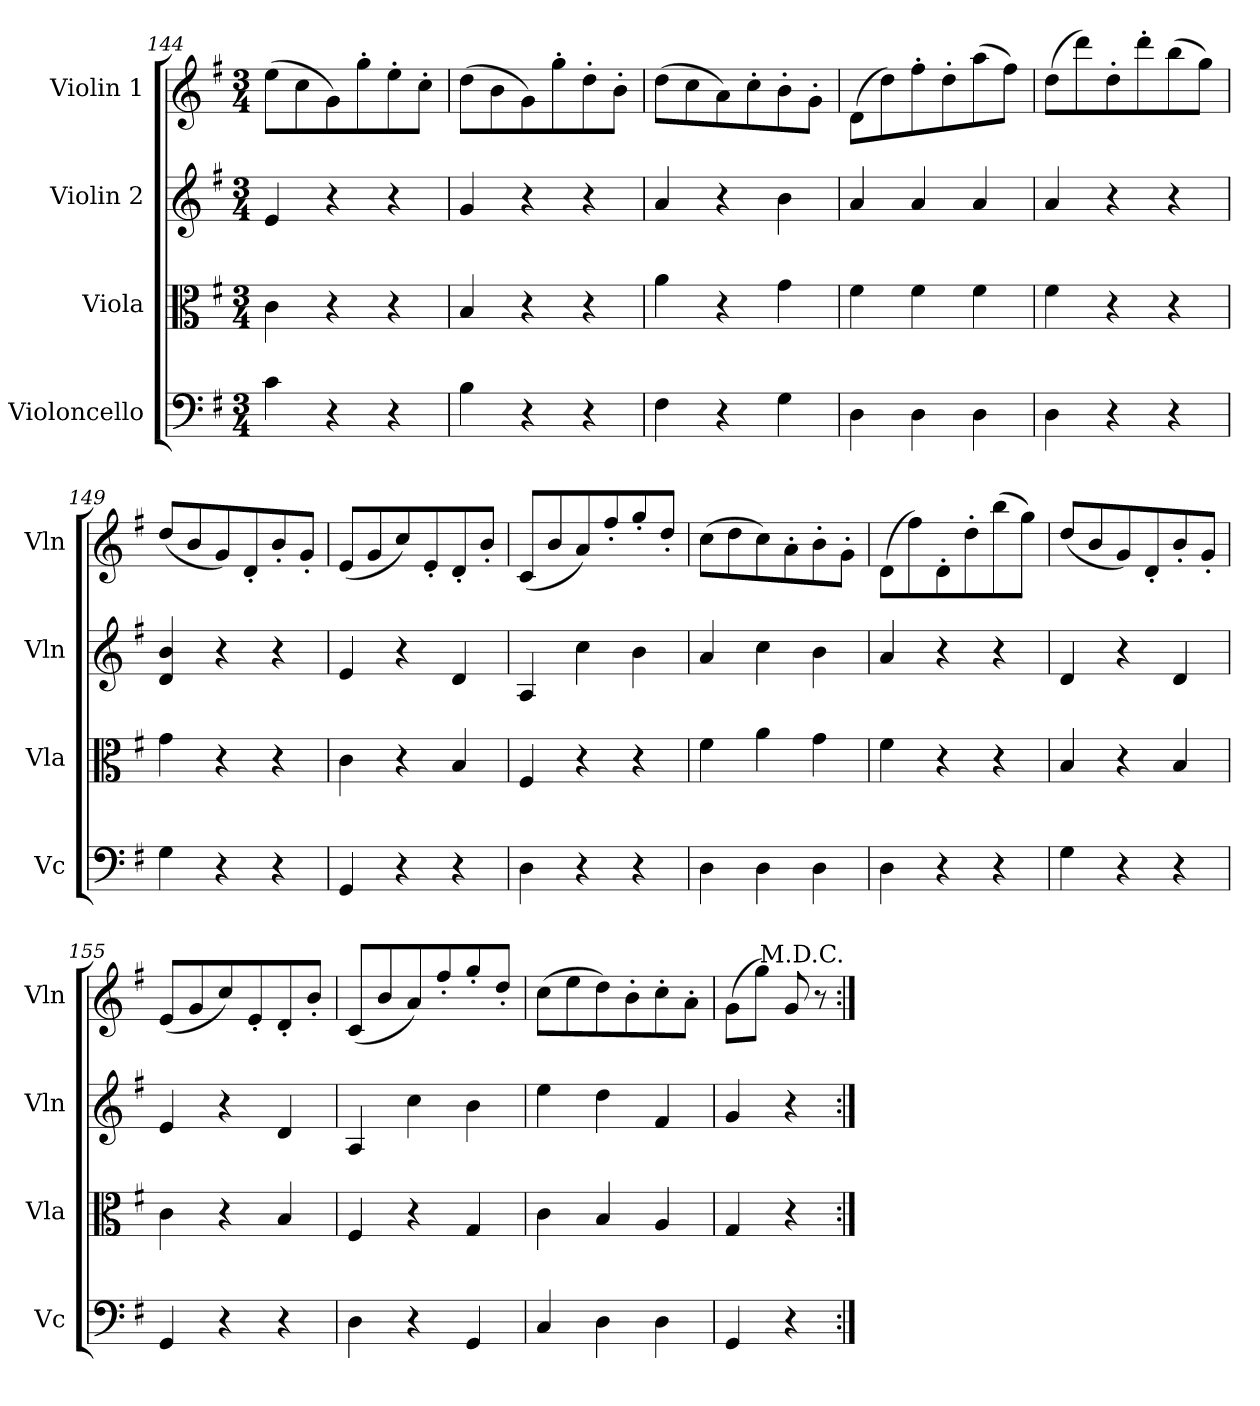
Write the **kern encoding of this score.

**kern	**kern	**kern	**kern
*part4	*part3	*part2	*part1
*staff4	*staff3	*staff2	*staff1
*I"Violoncello	*I"Viola	*I"Violin 2	*I"Violin 1
*I'Vc	*I'Vla	*I'Vln	*I'Vln
!!LO:LB:g=z
*clefF4	*clefC3	*clefG2	*clefG2
*k[f#]	*k[f#]	*k[f#]	*k[f#]
*M3/4	*M3/4	*M3/4	*M3/4
=144	=144	=144	=144
4c\	4c\	4e/	(>8ee\L
.	.	.	8cc\
4r	4r	4r	8g\)
.	.	.	8gg'\
4r	4r	4r	8ee'\
.	.	.	8cc'\J
=145	=145	=145	=145
4B\	4B/	4g/	(>8dd\L
.	.	.	8b\
4r	4r	4r	8g\)
.	.	.	8gg'\
4r	4r	4r	8dd'\
.	.	.	8b'\J
=146	=146	=146	=146
4F#\	4a\	4a/	(>8dd\L
.	.	.	8cc\
4r	4r	4r	8a\)
.	.	.	8cc'\
4G\	4g\	4b\	8b'\
.	.	.	8g'\J
=147	=147	=147	=147
4D\	4f#\	4a/	(>8d\L
.	.	.	8dd\)
4D\	4f#\	4a/	8ff#'\
.	.	.	8dd'\
4D\	4f#\	4a/	(>8aa\
.	.	.	8ff#\J)
=148	=148	=148	=148
4D\	4f#\	4a/	(>8dd\L
.	.	.	8ddd\)
4r	4r	4r	8dd'\
.	.	.	8ddd'\
4r	4r	4r	(>8bb\
.	.	.	8gg\J)
=149	=149	=149	=149
4G\	4g\	4d/ 4b/	(<8dd/L
.	.	.	8b/
4r	4r	4r	8g/)
.	.	.	8d'/
4r	4r	4r	8b'/
.	.	.	8g'/J
=150	=150	=150	=150
4GG/	4c\	4e/	(<8e/L
.	.	.	8g/
4r	4r	4r	8cc/)
.	.	.	8e'/
4r	4B/	4d/	8d'/
.	.	.	8b'/J
!!LO:PB:g=z
=151	=151	=151	=151
4D\	4F#/	4A/	(<8c/L
.	.	.	8b/
4r	4r	4cc\	8a/)
.	.	.	8ff#'/
4r	4r	4b\	8gg'/
.	.	.	8dd'/J
=152	=152	=152	=152
4D\	4f#\	4a/	(>8cc\L
.	.	.	8dd\
4D\	4a\	4cc\	8cc\)
.	.	.	8a'\
4D\	4g\	4b\	8b'\
.	.	.	8g'\J
=153	=153	=153	=153
4D\	4f#\	4a/	(>8d\L
.	.	.	8ff#\)
4r	4r	4r	8d'\
.	.	.	8dd'\
4r	4r	4r	(>8bb\
.	.	.	8gg\J)
=154	=154	=154	=154
4G\	4B/	4d/	(<8dd/L
.	.	.	8b/
4r	4r	4r	8g/)
.	.	.	8d'/
4r	4B/	4d/	8b'/
.	.	.	8g'/J
=155	=155	=155	=155
4GG/	4c\	4e/	(<8e/L
.	.	.	8g/
4r	4r	4r	8cc/)
.	.	.	8e'/
4r	4B/	4d/	8d'/
.	.	.	8b'/J
=156	=156	=156	=156
4D\	4F#/	4A/	(<8c/L
.	.	.	8b/
4r	4r	4cc\	8a/)
.	.	.	8ff#'/
4GG/	4G/	4b\	8gg'/
.	.	.	8dd'/J
=157	=157	=157	=157
4C/	4c\	4ee\	(>8cc\L
.	.	.	8ee\
4D\	4B/	4dd\	8dd\)
.	.	.	8b'\
4D\	4A/	4f#/	8cc'\
.	.	.	8a'\J
=158	=158	=158	=158
4GG/	4G/	4g/	(>8g\L
.	.	.	8gg\J)
4r	4r	4r	8g/
.	.	.	8r
!	!	!	!LO:TX:a:t=M.D.C.
=:|!	=:|!	=:|!	=:|!
*-	*-	*-	*-
